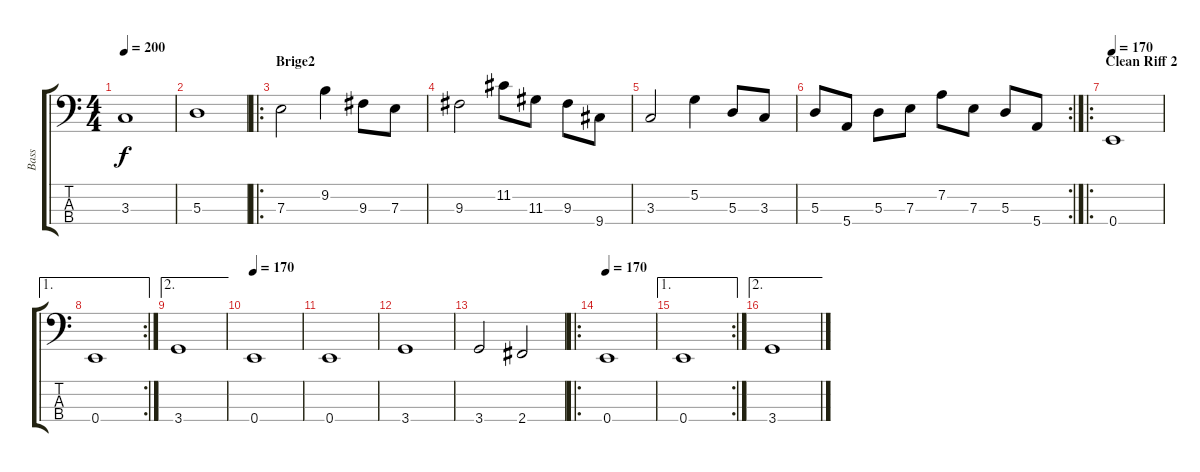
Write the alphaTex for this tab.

\track ("Bass" "Bass") {instrument electricbassfinger}
\staff {score tabs}
\tuning (G2 D2 A1 E1) {hide}
\ts (4 4)
\tempo 200
\clef f4
\ks c
3.3.1{dy f} |
5.3.1 |
\ro
\section ("" "Brige2")
7.3.2 9.2.4 9.3.8 7.3.8 |
9.3.2 11.2.8 11.3.8 9.3.8 9.4.8 |
3.3.2 5.2.4 5.3.8 3.3.8 |
\rc 2
5.3.8 5.4.8 5.3.8 7.3.8 7.2.8 7.3.8 5.3.8 5.4.8 |
\ro
\section ("" "Clean Riff 2")
\tempo 170
0.4.1 |
\ae 1
\rc 2
0.4.1 |
\ae 2
3.4.1 |
\tempo 170
0.4.1 |
0.4.1 |
3.4.1 |
3.4.2 2.4.2 |
\ro
\tempo 170
0.4.1 |
\ae 1
\rc 2
0.4.1 |
\ae 2
3.4.1
